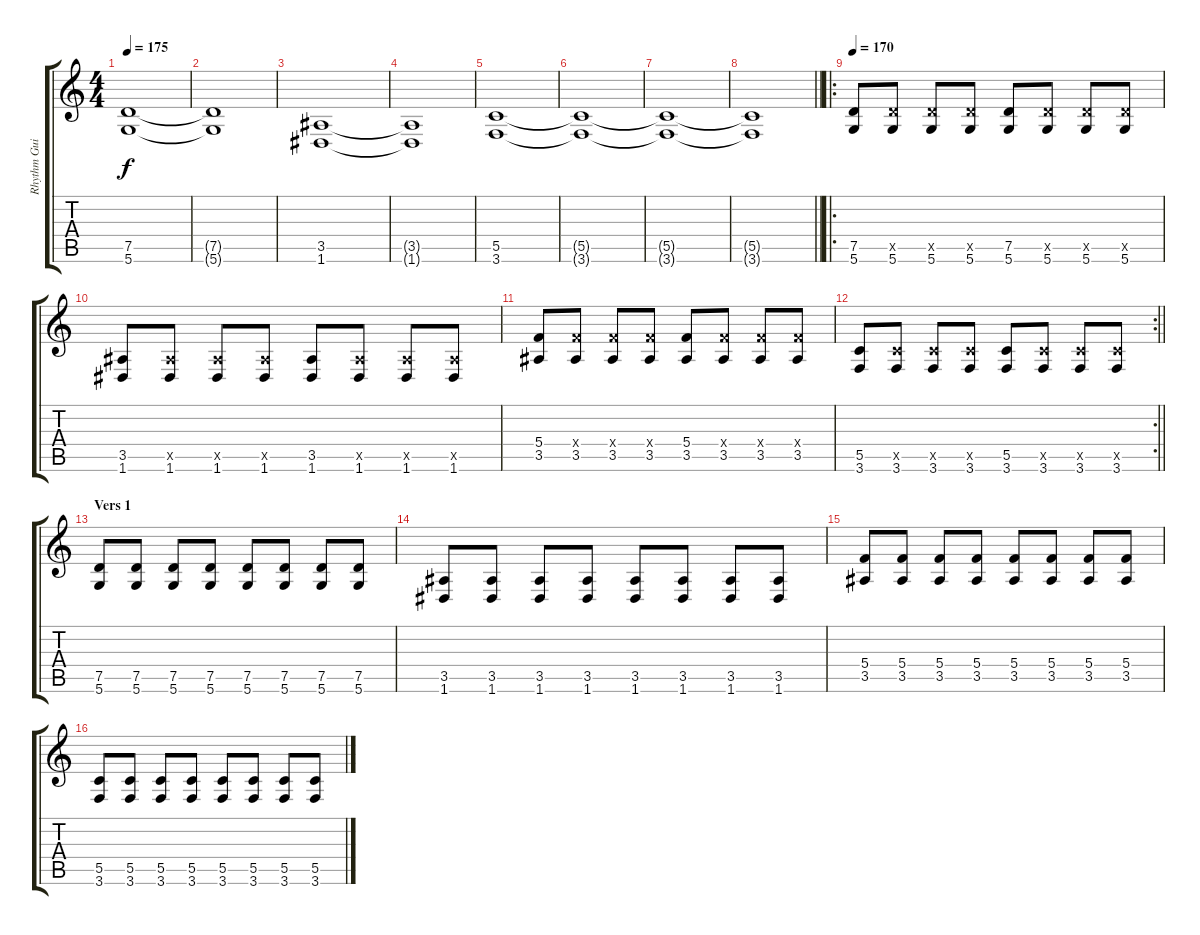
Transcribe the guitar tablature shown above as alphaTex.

\track ("Rhythm Guitar" "Rhythm Gui") {instrument distortionguitar}
\staff {score tabs}
\tuning (D4 A3 F3 C3 G2 D2) {hide}
\ts (4 4)
\tempo 175
\clef g2
\ks c
(7.5 5.6).1{dy f} |
(7.5{t} 5.6{t}).1 |
(3.5 1.6).1 |
(3.5{t} 1.6{t}).1 |
(5.5 3.6).1 |
(5.5{t} 3.6{t}).1 |
(5.5{t} 3.6{t}).1 |
\barLineRight lightlight
(5.5{t} 3.6{t}).1 |
\ro
\tempo 170
(7.5 5.6).8 (7.5{x} 5.6).8 (7.5{x} 5.6).8 (7.5{x} 5.6).8 (7.5 5.6).8 (7.5{x} 5.6).8 (7.5{x} 5.6).8 (7.5{x} 5.6).8 |
(3.5 1.6).8 (3.5{x} 1.6).8 (3.5{x} 1.6).8 (3.5{x} 1.6).8 (3.5 1.6).8 (3.5{x} 1.6).8 (3.5{x} 1.6).8 (3.5{x} 1.6).8 |
(5.4 3.5).8 (5.4{x} 3.5).8 (5.4{x} 3.5).8 (5.4{x} 3.5).8 (5.4 3.5).8 (5.4{x} 3.5).8 (5.4{x} 3.5).8 (5.4{x} 3.5).8 |
\rc 2
\barLineRight lightlight
(5.5 3.6).8 (5.5{x} 3.6).8 (5.5{x} 3.6).8 (5.5{x} 3.6).8 (5.5 3.6).8 (5.5{x} 3.6).8 (5.5{x} 3.6).8 (5.5{x} 3.6).8 |
\section ("" "Vers 1")
(7.5 5.6).8 (7.5 5.6).8 (7.5 5.6).8 (7.5 5.6).8 (7.5 5.6).8 (7.5 5.6).8 (7.5 5.6).8 (7.5 5.6).8 |
(3.5 1.6).8 (3.5 1.6).8 (3.5 1.6).8 (3.5 1.6).8 (3.5 1.6).8 (3.5 1.6).8 (3.5 1.6).8 (3.5 1.6).8 |
(5.4 3.5).8 (5.4 3.5).8 (5.4 3.5).8 (5.4 3.5).8 (5.4 3.5).8 (5.4 3.5).8 (5.4 3.5).8 (5.4 3.5).8 |
(5.5 3.6).8 (5.5 3.6).8 (5.5 3.6).8 (5.5 3.6).8 (5.5 3.6).8 (5.5 3.6).8 (5.5 3.6).8 (5.5 3.6).8
